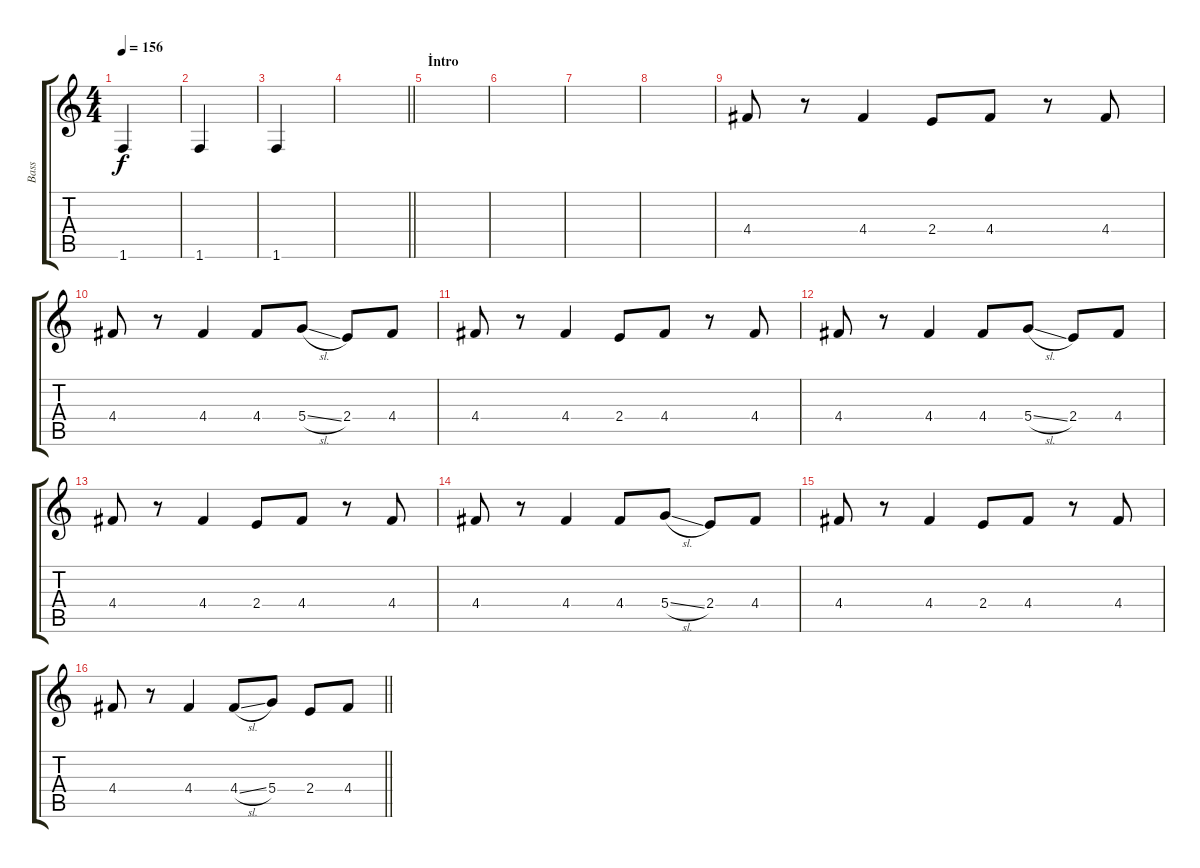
\track ("Bass" "Bass") {instrument electricbassfinger}
\staff {score tabs}
\tuning (E4 B3 G3 D3 A2 E2) {hide}
\ts (4 4)
\tempo 156
\clef g2
\ks c
1.6.4{dy f} |
1.6.4 |
1.6.4 |
\barLineRight lightlight
|
\section ("" "İntro")
|
|
|
|
4.4.8 r.8 4.4.4 2.4.8 4.4.8 r.8 4.4.8 |
4.4.8 r.8 4.4.4 4.4.8 5.4{sl}.8 2.4.8 4.4.8 |
4.4.8 r.8 4.4.4 2.4.8 4.4.8 r.8 4.4.8 |
4.4.8 r.8 4.4.4 4.4.8 5.4{sl}.8 2.4.8 4.4.8 |
4.4.8 r.8 4.4.4 2.4.8 4.4.8 r.8 4.4.8 |
4.4.8 r.8 4.4.4 4.4.8 5.4{sl}.8 2.4.8 4.4.8 |
4.4.8 r.8 4.4.4 2.4.8 4.4.8 r.8 4.4.8 |
\barLineRight lightlight
4.4.8 r.8 4.4.4 4.4{sl}.8 5.4.8 2.4.8 4.4.8
